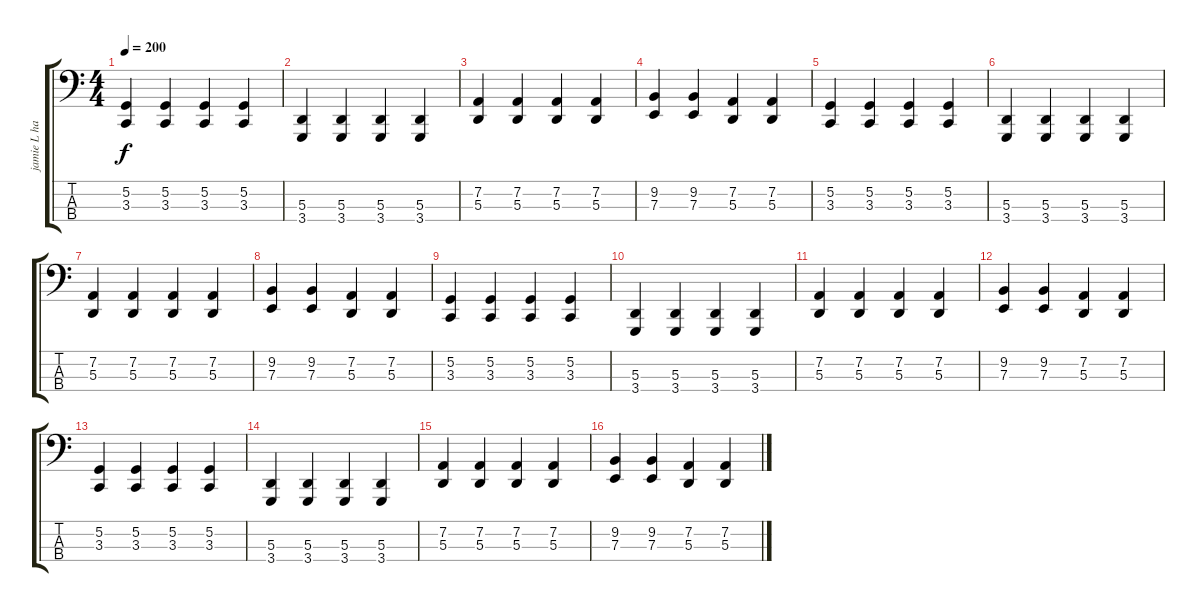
\track ("jamie L hand" "jamie L ha") {instrument acousticgrandpiano}
\staff {score tabs}
\tuning (G2 D2 A1 E1) {hide}
\ts (4 4)
\tempo 200
\clef f4
\ks c
(5.2 3.3).4{dy f} (5.2 3.3).4 (5.2 3.3).4 (5.2 3.3).4 |
(5.3 3.4).4 (5.3 3.4).4 (5.3 3.4).4 (5.3 3.4).4 |
(7.2 5.3).4 (7.2 5.3).4 (7.2 5.3).4 (7.2 5.3).4 |
(9.2 7.3).4 (9.2 7.3).4 (7.2 5.3).4 (7.2 5.3).4 |
(5.2 3.3).4 (5.2 3.3).4 (5.2 3.3).4 (5.2 3.3).4 |
(5.3 3.4).4 (5.3 3.4).4 (5.3 3.4).4 (5.3 3.4).4 |
(7.2 5.3).4 (7.2 5.3).4 (7.2 5.3).4 (7.2 5.3).4 |
(9.2 7.3).4 (9.2 7.3).4 (7.2 5.3).4 (7.2 5.3).4 |
(5.2 3.3).4 (5.2 3.3).4 (5.2 3.3).4 (5.2 3.3).4 |
(5.3 3.4).4 (5.3 3.4).4 (5.3 3.4).4 (5.3 3.4).4 |
(7.2 5.3).4 (7.2 5.3).4 (7.2 5.3).4 (7.2 5.3).4 |
(9.2 7.3).4 (9.2 7.3).4 (7.2 5.3).4 (7.2 5.3).4 |
(5.2 3.3).4 (5.2 3.3).4 (5.2 3.3).4 (5.2 3.3).4 |
(5.3 3.4).4 (5.3 3.4).4 (5.3 3.4).4 (5.3 3.4).4 |
(7.2 5.3).4 (7.2 5.3).4 (7.2 5.3).4 (7.2 5.3).4 |
(9.2 7.3).4 (9.2 7.3).4 (7.2 5.3).4 (7.2 5.3).4
